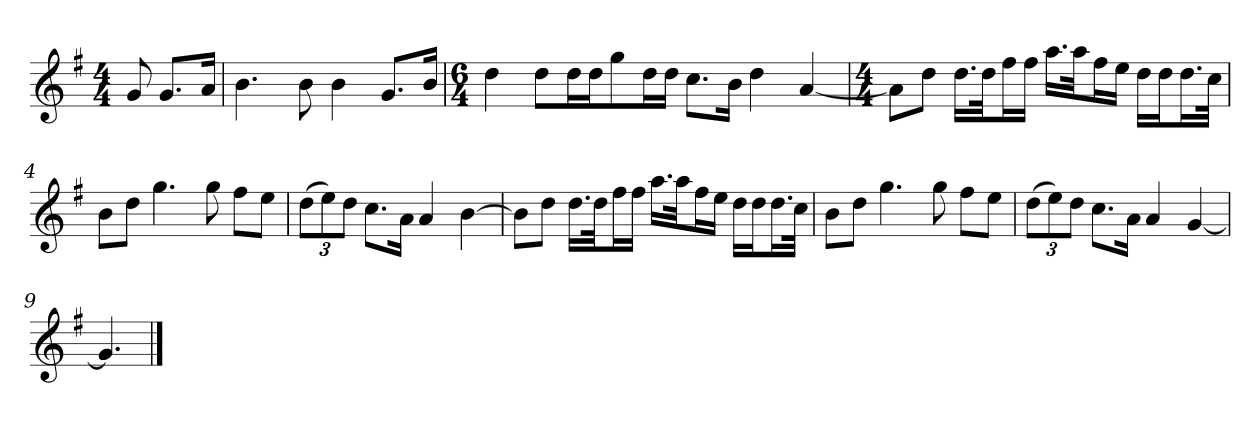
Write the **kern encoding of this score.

**kern
*part1
*staff1
*k[f#]
*M4/4
*MM120
=
8g
8.gL
16aJk
=1
4.b
8b
4b
8.gL
16bJk
=2
*M6/4
4dd
8ddL
16ddL
16ddJ
8gg
16ddL
16ddJJ
8.ccL
16bJk
4dd
[4a
=3
*M4/4
8aL]
8ddJ
16.ddLL
32ddJk
16ff#L
16ff#JJ
16.aaLL
32aaJk
16ff#L
16eeJJ
16ddLL
16ddJ
16.ddL
32ccJJk
=4
8bL
8ddJ
4.gg
8gg
8ff#L
8eeJ
=5
(12ddL
12ee)
12ddJ
8.ccL
16aJk
4a
[4b
=6
8bL]
8ddJ
16.ddLL
32ddJk
16ff#L
16ff#JJ
16.aaLL
32aaJk
16ff#L
16eeJJ
16ddLL
16ddJ
16.ddL
32ccJJk
=7
8bL
8ddJ
4.gg
8gg
8ff#L
8eeJ
=8
(12ddL
12ee)
12ddJ
8.ccL
16aJk
4a
[4g
=9
4.g]
==
*-
